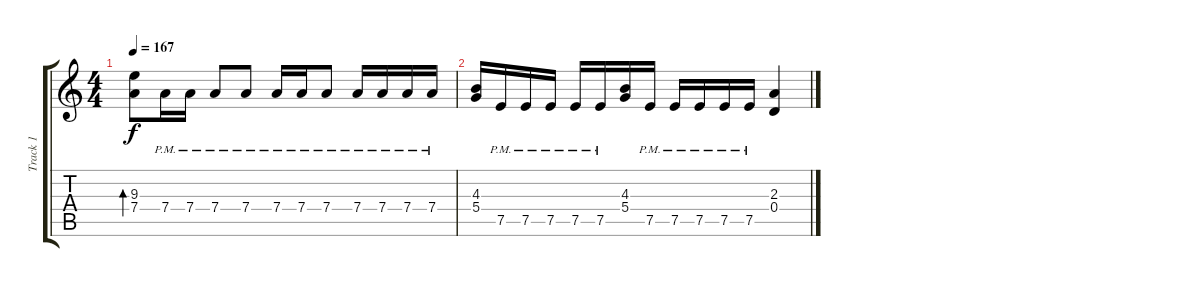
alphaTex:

\track ("Track 1" "Track 1") {instrument distortionguitar}
\staff {score tabs}
\tuning (E4 B3 G3 D3 A2 E2) {hide}
\ts (4 4)
\tempo 167
\clef g2
\ks c
(9.3 7.4).8{bd 60 dy f} 7.4{pm}.16 7.4{pm}.16 7.4{pm}.8 7.4{pm}.8 7.4{pm}.16 7.4{pm}.16 7.4{pm}.8 7.4{pm}.16 7.4{pm}.16 7.4{pm}.16 7.4{pm}.16 |
(4.3 5.4).16 7.5{pm}.16 7.5{pm}.16 7.5{pm}.16 7.5{pm}.16 7.5{pm}.16 (4.3 5.4).16 7.5{pm}.16 7.5{pm}.16 7.5{pm}.16 7.5{pm}.16 7.5{pm}.16 (2.3 0.4).4
